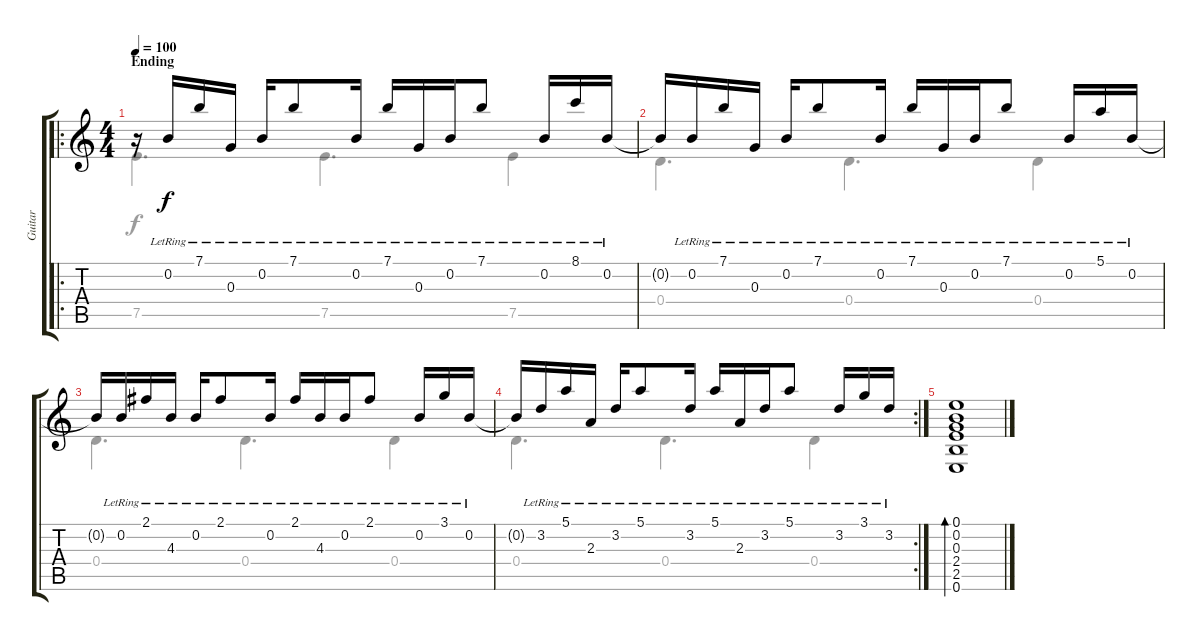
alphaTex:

\track ("Guitar" "Guitar") {instrument acousticguitarnylon}
\staff {score tabs}
\tuning (E4 B3 G3 D3 A2 E2) {hide}
\voice
\ro
\ts (4 4)
\section ("" "Ending")
\tempo 100
\clef g2
\ks c
r.16{dy f} 0.2{lr}.16 7.1{lr}.16 0.3{lr}.16 0.2{lr}.16 7.1{lr}.8 0.2{lr}.16 7.1{lr}.16 0.3{lr}.16 0.2{lr}.16 7.1{lr}.8 0.2{lr}.16 8.1{lr}.16 0.2{lr}.16 |
0.2{t}.16 0.2{lr}.16 7.1{lr}.16 0.3{lr}.16 0.2{lr}.16 7.1{lr}.8 0.2{lr}.16 7.1{lr}.16 0.3{lr}.16 0.2{lr}.16 7.1{lr}.8 0.2{lr}.16 5.1{lr}.16 0.2{lr}.16 |
0.2{t}.16 0.2{lr}.16 2.1{lr}.16 4.3{lr}.16 0.2{lr}.16 2.1{lr}.8 0.2{lr}.16 2.1{lr}.16 4.3{lr}.16 0.2{lr}.16 2.1{lr}.8 0.2{lr}.16 3.1{lr}.16 0.2{lr}.16 |
\rc 2
0.2{t}.16 3.2{lr}.16 5.1{lr}.16 2.3{lr}.16 3.2{lr}.16 5.1{lr}.8 3.2{lr}.16 5.1{lr}.16 2.3{lr}.16 3.2{lr}.16 5.1{lr}.8 3.2{lr}.16 3.1{lr}.16 3.2{lr}.16 |
(0.1 0.2 0.3 2.4 2.5 0.6).1{bd 120} |
\voice
\clef g2
\ottava regular
\simile none
\ks c
7.5.4{d dy f} 7.5.4{d} 7.5.4 |
0.4.4{d} 0.4.4{d} 0.4.4 |
0.4.4{d} 0.4.4{d} 0.4.4 |
0.4.4{d} 0.4.4{d} 0.4.4 |
(0.1 0.6).1 |
